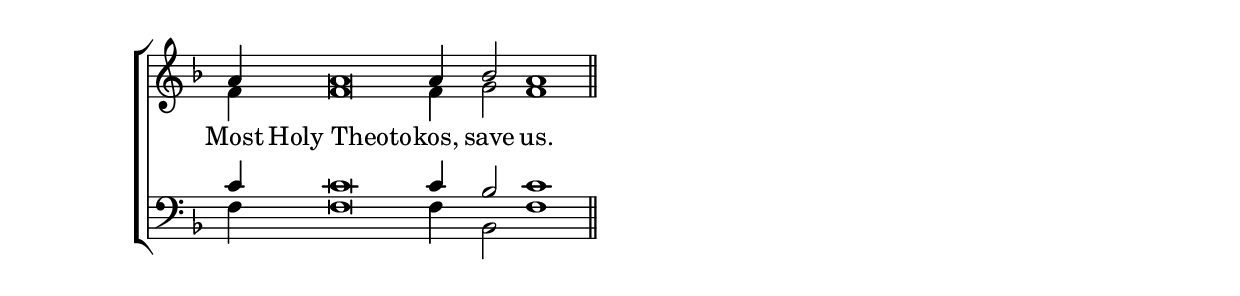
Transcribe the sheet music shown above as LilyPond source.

\include "global_include.ly"

sopranoVoice = \relative c'' {
  a4 a\breve a4 bf2 a1
}

altoVoice = \relative c' {
  f4 f\breve f4 g2 f1 \bar "||"
}

tenorVoice = \relative c' {
  c4 c\breve c4 bf2 c1
}

bassVoice = \relative c {
  f4 f\breve f4 bf,2 f'1
}

words = \lyricmode {
  Most "Holy Theoto" -- kos, save us.
}

\include "global_score.ly"
